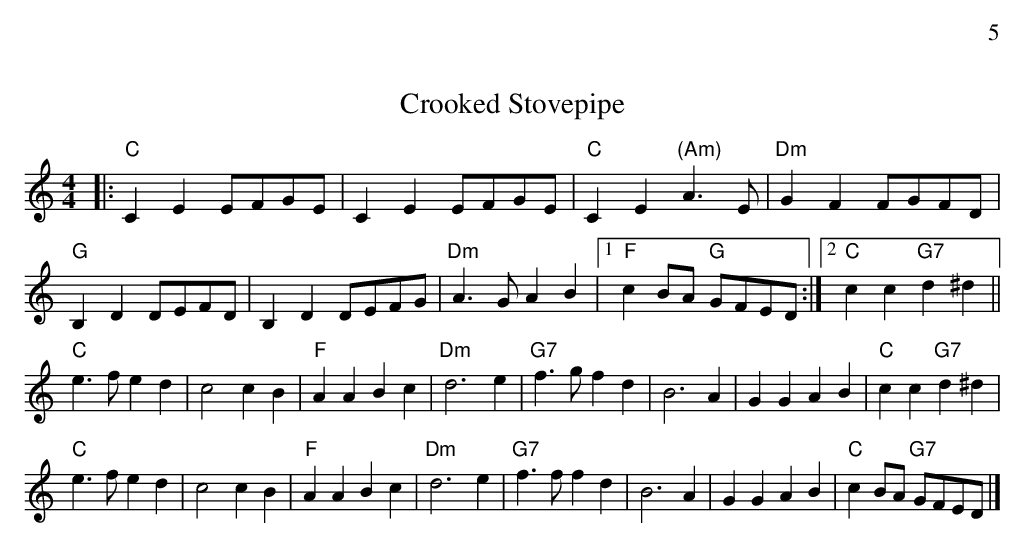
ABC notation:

X:1
%%begintext right
%%5
%%endtext
T:Crooked Stovepipe
M:4/4
L:1/4
K:C
|:"C"CE E/2F/2G/2E/2 | CE E/2F/2G/2E/2 |"C"CE "(Am)"A>E |"Dm"GF F/2G/2F/2D/2 |
"G"B,D D/2E/2F/2D/2 | B,D D/2E/2F/2G/2 |"Dm"A>G AB |1 "F"cB/2A/2 "G"G/2F/2E/2D/2 :|2"C"cc "G7"d^d ||
"C"e>f ed | c2 cB |"F"AA Bc |"Dm"d3 e |"G7"f>g fd | B3 A | GG AB |"C"cc "G7"d^d |
"C"e>f ed | c2 cB |"F"AA Bc |"Dm"d3 e |"G7"f>f fd | B3 A | GG AB |"C"cB/2A/2 "G7"G/2F/2E/2D/2 |]
